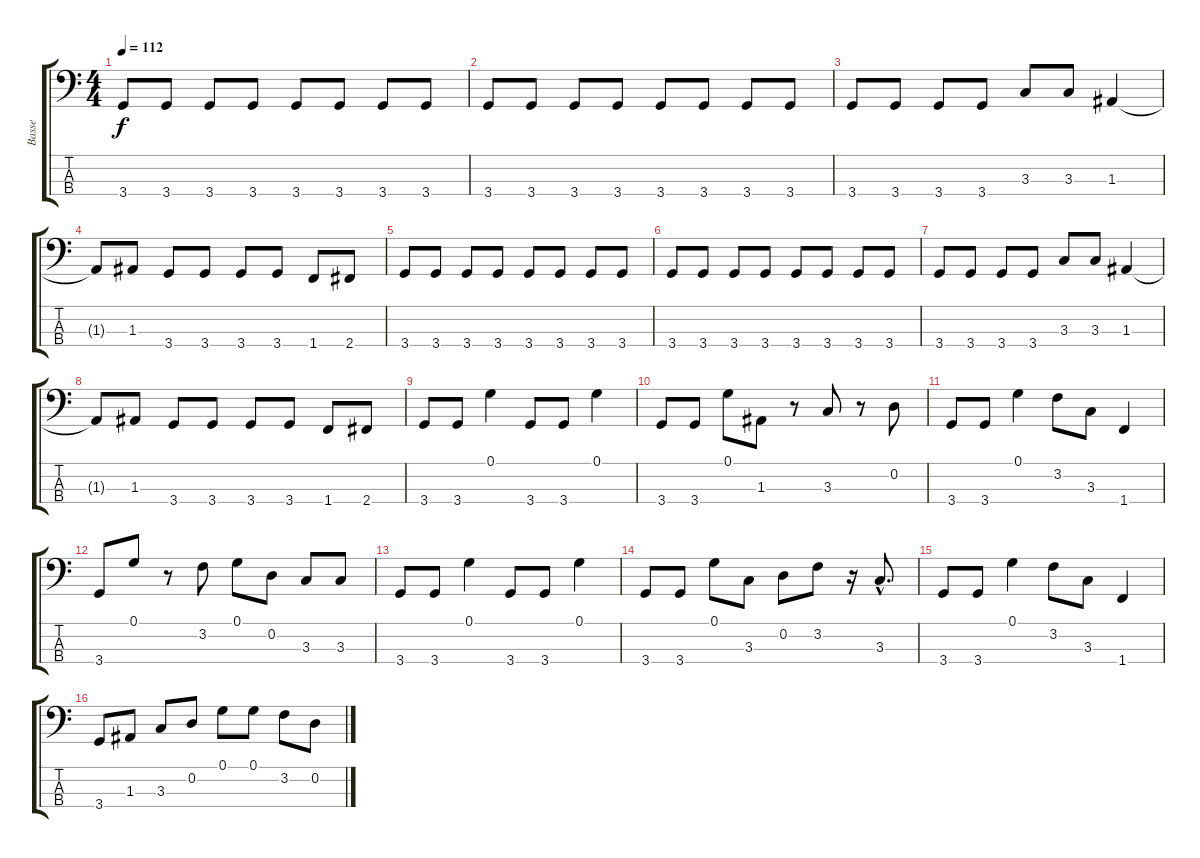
\track ("Basse" "Basse") {instrument electricbasspick}
\staff {score tabs}
\tuning (G2 D2 A1 E1) {hide}
\ts (4 4)
\tempo 112
\clef f4
\ks c
3.4.8{dy f} 3.4.8 3.4.8 3.4.8 3.4.8 3.4.8 3.4.8 3.4.8 |
3.4.8 3.4.8 3.4.8 3.4.8 3.4.8 3.4.8 3.4.8 3.4.8 |
3.4.8 3.4.8 3.4.8 3.4.8 3.3.8 3.3.8 1.3.4 |
1.3{t}.8 1.3.8 3.4.8 3.4.8 3.4.8 3.4.8 1.4.8 2.4.8 |
3.4.8 3.4.8 3.4.8 3.4.8 3.4.8 3.4.8 3.4.8 3.4.8 |
3.4.8 3.4.8 3.4.8 3.4.8 3.4.8 3.4.8 3.4.8 3.4.8 |
3.4.8 3.4.8 3.4.8 3.4.8 3.3.8 3.3.8 1.3.4 |
1.3{t}.8 1.3.8 3.4.8 3.4.8 3.4.8 3.4.8 1.4.8 2.4.8 |
3.4.8 3.4.8 0.1.4 3.4.8 3.4.8 0.1.4 |
3.4.8 3.4.8 0.1.8 1.3.8 r.8 3.3.8 r.8 0.2.8 |
3.4.8 3.4.8 0.1.4 3.2.8 3.3.8 1.4.4 |
3.4.8 0.1.8 r.8 3.2.8 0.1.8 0.2.8 3.3.8 3.3.8 |
3.4.8 3.4.8 0.1.4 3.4.8 3.4.8 0.1.4 |
3.4.8 3.4.8 0.1.8 3.3.8 0.2.8 3.2.8 r.16 3.3{hac}.8{d} |
3.4.8 3.4.8 0.1.4 3.2.8 3.3.8 1.4.4 |
3.4.8 1.3.8 3.3.8 0.2.8 0.1.8 0.1.8 3.2.8 0.2.8
